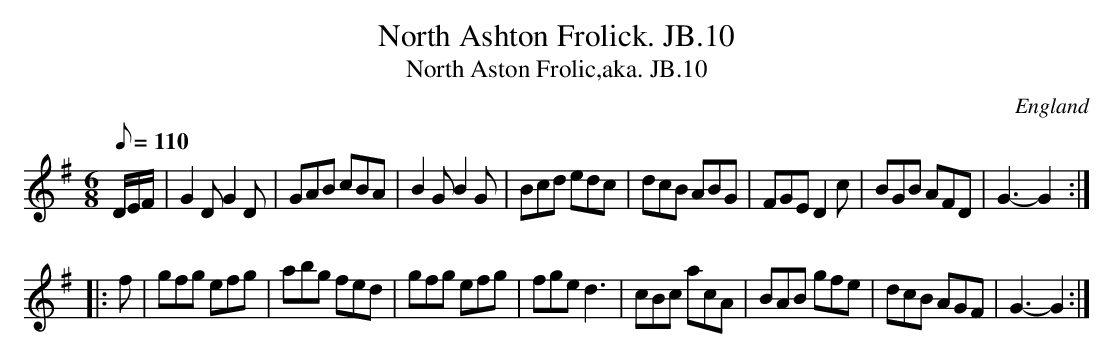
X:1
T:North Ashton Frolick. JB.10
T:North Aston Frolic,aka. JB.10
M:6/8
L:1/8
Q:110
O:England
K:G
D/E/F/|G2DG2D|GAB cBA|B2GB2G|Bcd edc|dcB ABG|FGED2c|BGB AFD|G3-G2:|
|:f|gfg efg|abg fed|gfg efg|fged3|cBc acA|BAB gfe|dcB AGF|G3-G2:|]
